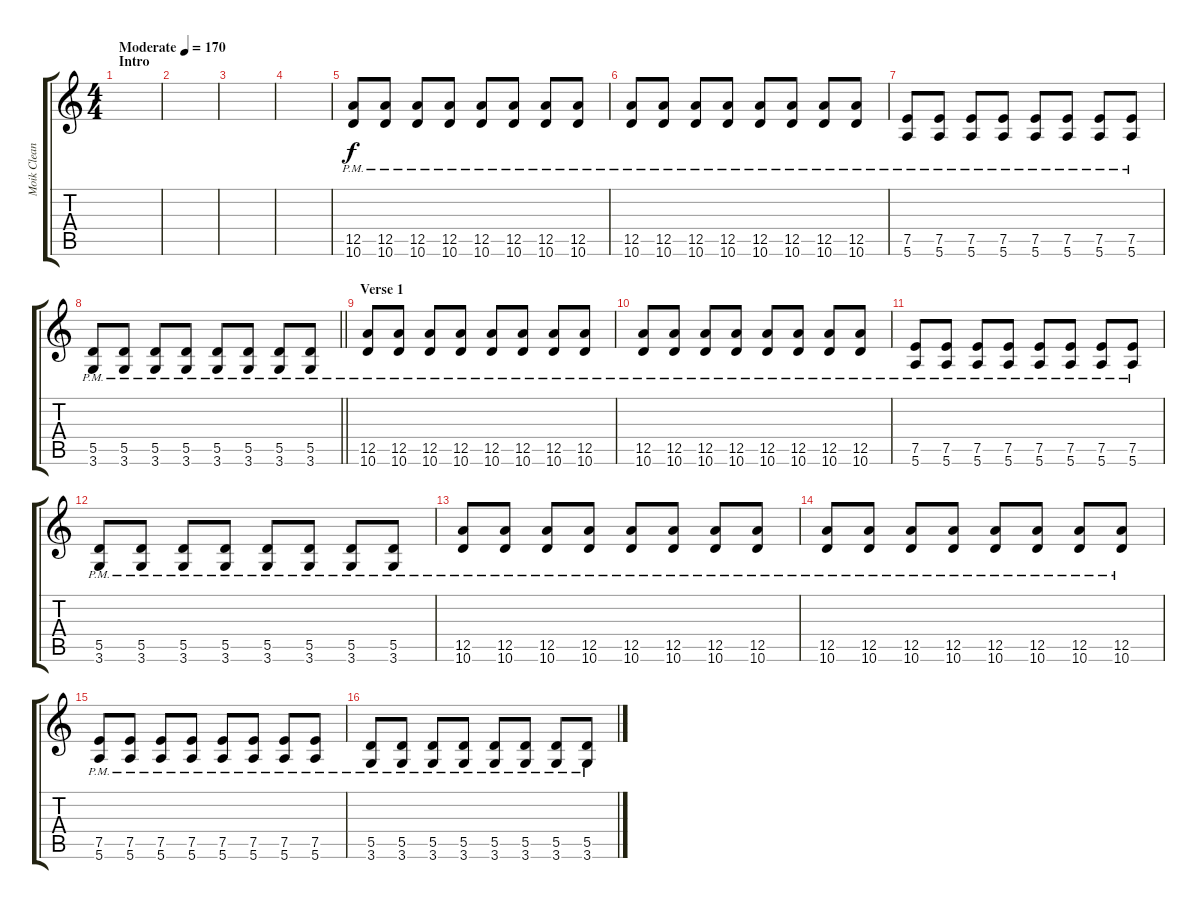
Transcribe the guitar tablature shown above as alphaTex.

\track ("Moik Clean" "Moik Clean") {instrument electricguitarclean}
\staff {score tabs}
\tuning (E4 B3 G3 D3 A2 E2) {hide}
\ts (4 4)
\section ("" "Intro")
\tempo (170 "Moderate")
\clef g2
\ks c
|
|
|
|
(12.5{pm} 10.6{pm}).8{volume 13} (12.5{pm} 10.6{pm}).8 (12.5{pm} 10.6{pm}).8 (12.5{pm} 10.6{pm}).8 (12.5{pm} 10.6{pm}).8 (12.5{pm} 10.6{pm}).8 (12.5{pm} 10.6{pm}).8 (12.5{pm} 10.6{pm}).8 |
(12.5{pm} 10.6{pm}).8 (12.5{pm} 10.6{pm}).8 (12.5{pm} 10.6{pm}).8 (12.5{pm} 10.6{pm}).8 (12.5{pm} 10.6{pm}).8 (12.5{pm} 10.6{pm}).8 (12.5{pm} 10.6{pm}).8 (12.5{pm} 10.6{pm}).8 |
(7.5{pm} 5.6{pm}).8 (7.5{pm} 5.6{pm}).8 (7.5{pm} 5.6{pm}).8 (7.5{pm} 5.6{pm}).8 (7.5{pm} 5.6{pm}).8 (7.5{pm} 5.6{pm}).8 (7.5{pm} 5.6{pm}).8 (7.5{pm} 5.6{pm}).8 |
\barLineRight lightlight
(5.5{pm} 3.6{pm}).8 (5.5{pm} 3.6{pm}).8 (5.5{pm} 3.6{pm}).8 (5.5{pm} 3.6{pm}).8 (5.5{pm} 3.6{pm}).8 (5.5{pm} 3.6{pm}).8 (5.5{pm} 3.6{pm}).8 (5.5{pm} 3.6{pm}).8 |
\section ("" "Verse 1")
(12.5{pm} 10.6{pm}).8 (12.5{pm} 10.6{pm}).8 (12.5{pm} 10.6{pm}).8 (12.5{pm} 10.6{pm}).8 (12.5{pm} 10.6{pm}).8 (12.5{pm} 10.6{pm}).8 (12.5{pm} 10.6{pm}).8 (12.5{pm} 10.6{pm}).8 |
(12.5{pm} 10.6{pm}).8 (12.5{pm} 10.6{pm}).8 (12.5{pm} 10.6{pm}).8 (12.5{pm} 10.6{pm}).8 (12.5{pm} 10.6{pm}).8 (12.5{pm} 10.6{pm}).8 (12.5{pm} 10.6{pm}).8 (12.5{pm} 10.6{pm}).8 |
(7.5{pm} 5.6{pm}).8 (7.5{pm} 5.6{pm}).8 (7.5{pm} 5.6{pm}).8 (7.5{pm} 5.6{pm}).8 (7.5{pm} 5.6{pm}).8 (7.5{pm} 5.6{pm}).8 (7.5{pm} 5.6{pm}).8 (7.5{pm} 5.6{pm}).8 |
(5.5{pm} 3.6{pm}).8 (5.5{pm} 3.6{pm}).8 (5.5{pm} 3.6{pm}).8 (5.5{pm} 3.6{pm}).8 (5.5{pm} 3.6{pm}).8 (5.5{pm} 3.6{pm}).8 (5.5{pm} 3.6{pm}).8 (5.5{pm} 3.6{pm}).8 |
(12.5{pm} 10.6{pm}).8 (12.5{pm} 10.6{pm}).8 (12.5{pm} 10.6{pm}).8 (12.5{pm} 10.6{pm}).8 (12.5{pm} 10.6{pm}).8 (12.5{pm} 10.6{pm}).8 (12.5{pm} 10.6{pm}).8 (12.5{pm} 10.6{pm}).8 |
(12.5{pm} 10.6{pm}).8 (12.5{pm} 10.6{pm}).8 (12.5{pm} 10.6{pm}).8 (12.5{pm} 10.6{pm}).8 (12.5{pm} 10.6{pm}).8 (12.5{pm} 10.6{pm}).8 (12.5{pm} 10.6{pm}).8 (12.5{pm} 10.6{pm}).8 |
(7.5{pm} 5.6{pm}).8 (7.5{pm} 5.6{pm}).8 (7.5{pm} 5.6{pm}).8 (7.5{pm} 5.6{pm}).8 (7.5{pm} 5.6{pm}).8 (7.5{pm} 5.6{pm}).8 (7.5{pm} 5.6{pm}).8 (7.5{pm} 5.6{pm}).8 |
(5.5{pm} 3.6{pm}).8 (5.5{pm} 3.6{pm}).8 (5.5{pm} 3.6{pm}).8 (5.5{pm} 3.6{pm}).8 (5.5{pm} 3.6{pm}).8 (5.5{pm} 3.6{pm}).8 (5.5{pm} 3.6{pm}).8 (5.5{pm} 3.6{pm}).8
